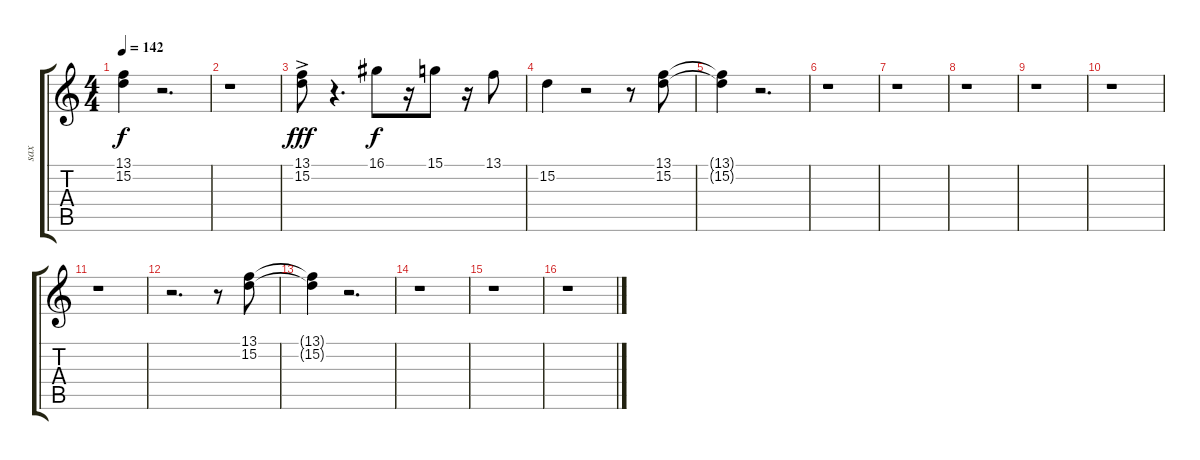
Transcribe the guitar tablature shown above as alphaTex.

\track ("sax" "sax") {instrument tenorsax}
\staff {score tabs}
\tuning (E4 B3 G3 D3 A2 E2) {hide}
\ts (4 4)
\tempo 142
\clef g2
\ks c
(13.1{t} 15.2{t}).4{dy f} r.2{d} |
r.1 |
(13.1{ac} 15.2{ac}).8{dy fff} r.4{d} 16.1.8{dy f} r.16 15.1.8 r.16 13.1.8 |
15.2.4 r.2 r.8 (13.1 15.2).8 |
(13.1{t} 15.2{t}).4 r.2{d} |
r.1 |
r.1 |
r.1 |
r.1 |
r.1 |
r.1 |
r.2{d} r.8 (13.1 15.2).8 |
(13.1{t} 15.2{t}).4 r.2{d} |
r.1 |
r.1 |
r.1
